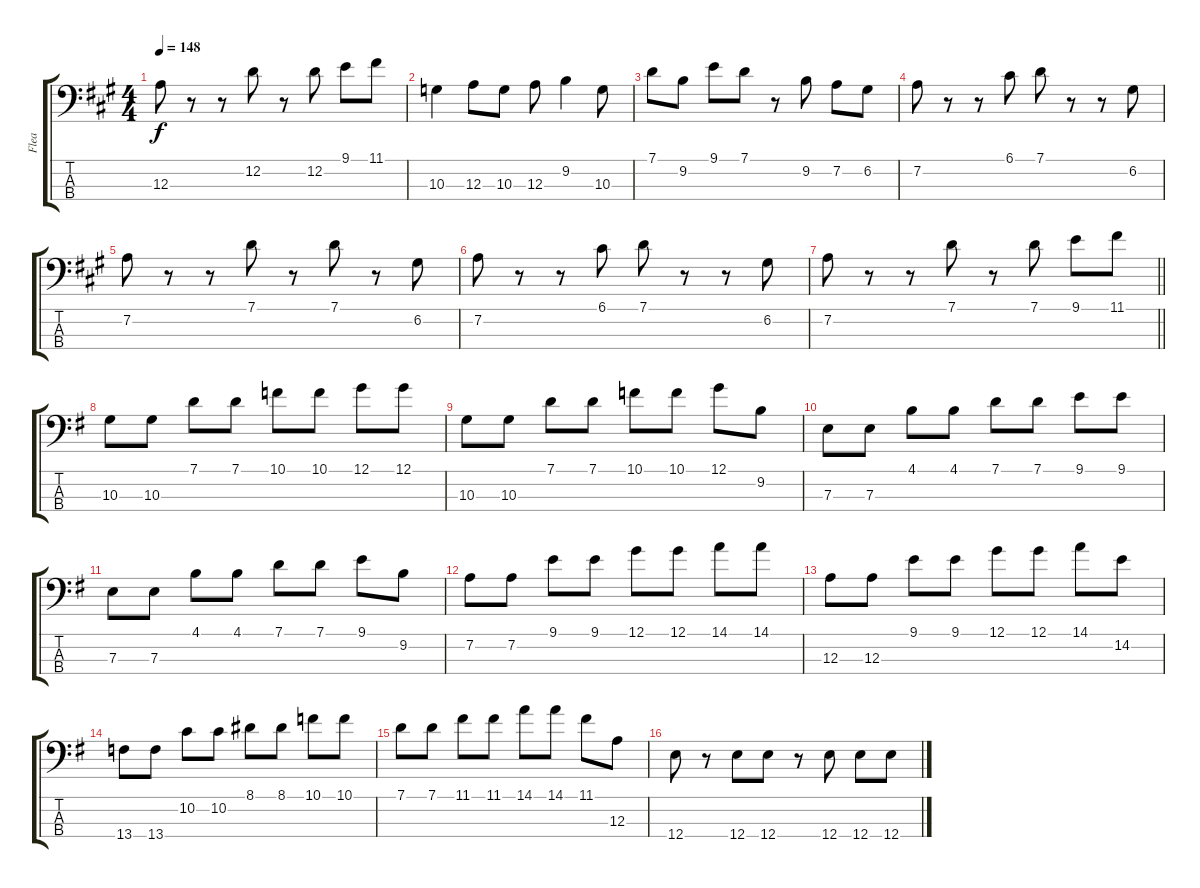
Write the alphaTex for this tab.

\track ("Flea" "Flea") {instrument electricbassfinger}
\staff {score tabs}
\tuning (G2 D2 A1 E1) {hide}
\ts (4 4)
\tempo 148
\clef f4
\ks a
12.3.8{dy f} r.8 r.8 12.2.8 r.8 12.2.8 9.1.8 11.1.8 |
10.3.4 12.3.8 10.3.8 12.3.8 9.2.4 10.3.8 |
7.1.8 9.2.8 9.1.8 7.1.8 r.8 9.2.8 7.2.8 6.2.8 |
7.2.8 r.8 r.8 6.1.8 7.1.8 r.8 r.8 6.2.8 |
7.2.8 r.8 r.8 7.1.8 r.8 7.1.8 r.8 6.2.8 |
7.2.8 r.8 r.8 6.1.8 7.1.8 r.8 r.8 6.2.8 |
\barLineRight lightlight
7.2.8 r.8 r.8 7.1.8 r.8 7.1.8 9.1.8 11.1.8 |
\ks g
10.3.8 10.3.8 7.1.8 7.1.8 10.1.8 10.1.8 12.1.8 12.1.8 |
10.3.8 10.3.8 7.1.8 7.1.8 10.1.8 10.1.8 12.1.8 9.2.8 |
7.3.8 7.3.8 4.1.8 4.1.8 7.1.8 7.1.8 9.1.8 9.1.8 |
7.3.8 7.3.8 4.1.8 4.1.8 7.1.8 7.1.8 9.1.8 9.2.8 |
7.2.8 7.2.8 9.1.8 9.1.8 12.1.8 12.1.8 14.1.8 14.1.8 |
12.3.8 12.3.8 9.1.8 9.1.8 12.1.8 12.1.8 14.1.8 14.2.8 |
13.4.8 13.4.8 10.2.8 10.2.8 8.1.8 8.1.8 10.1.8 10.1.8 |
7.1.8 7.1.8 11.1.8 11.1.8 14.1.8 14.1.8 11.1.8 12.3.8 |
12.4.8 r.8 12.4.8 12.4.8 r.8 12.4.8 12.4.8 12.4.8
